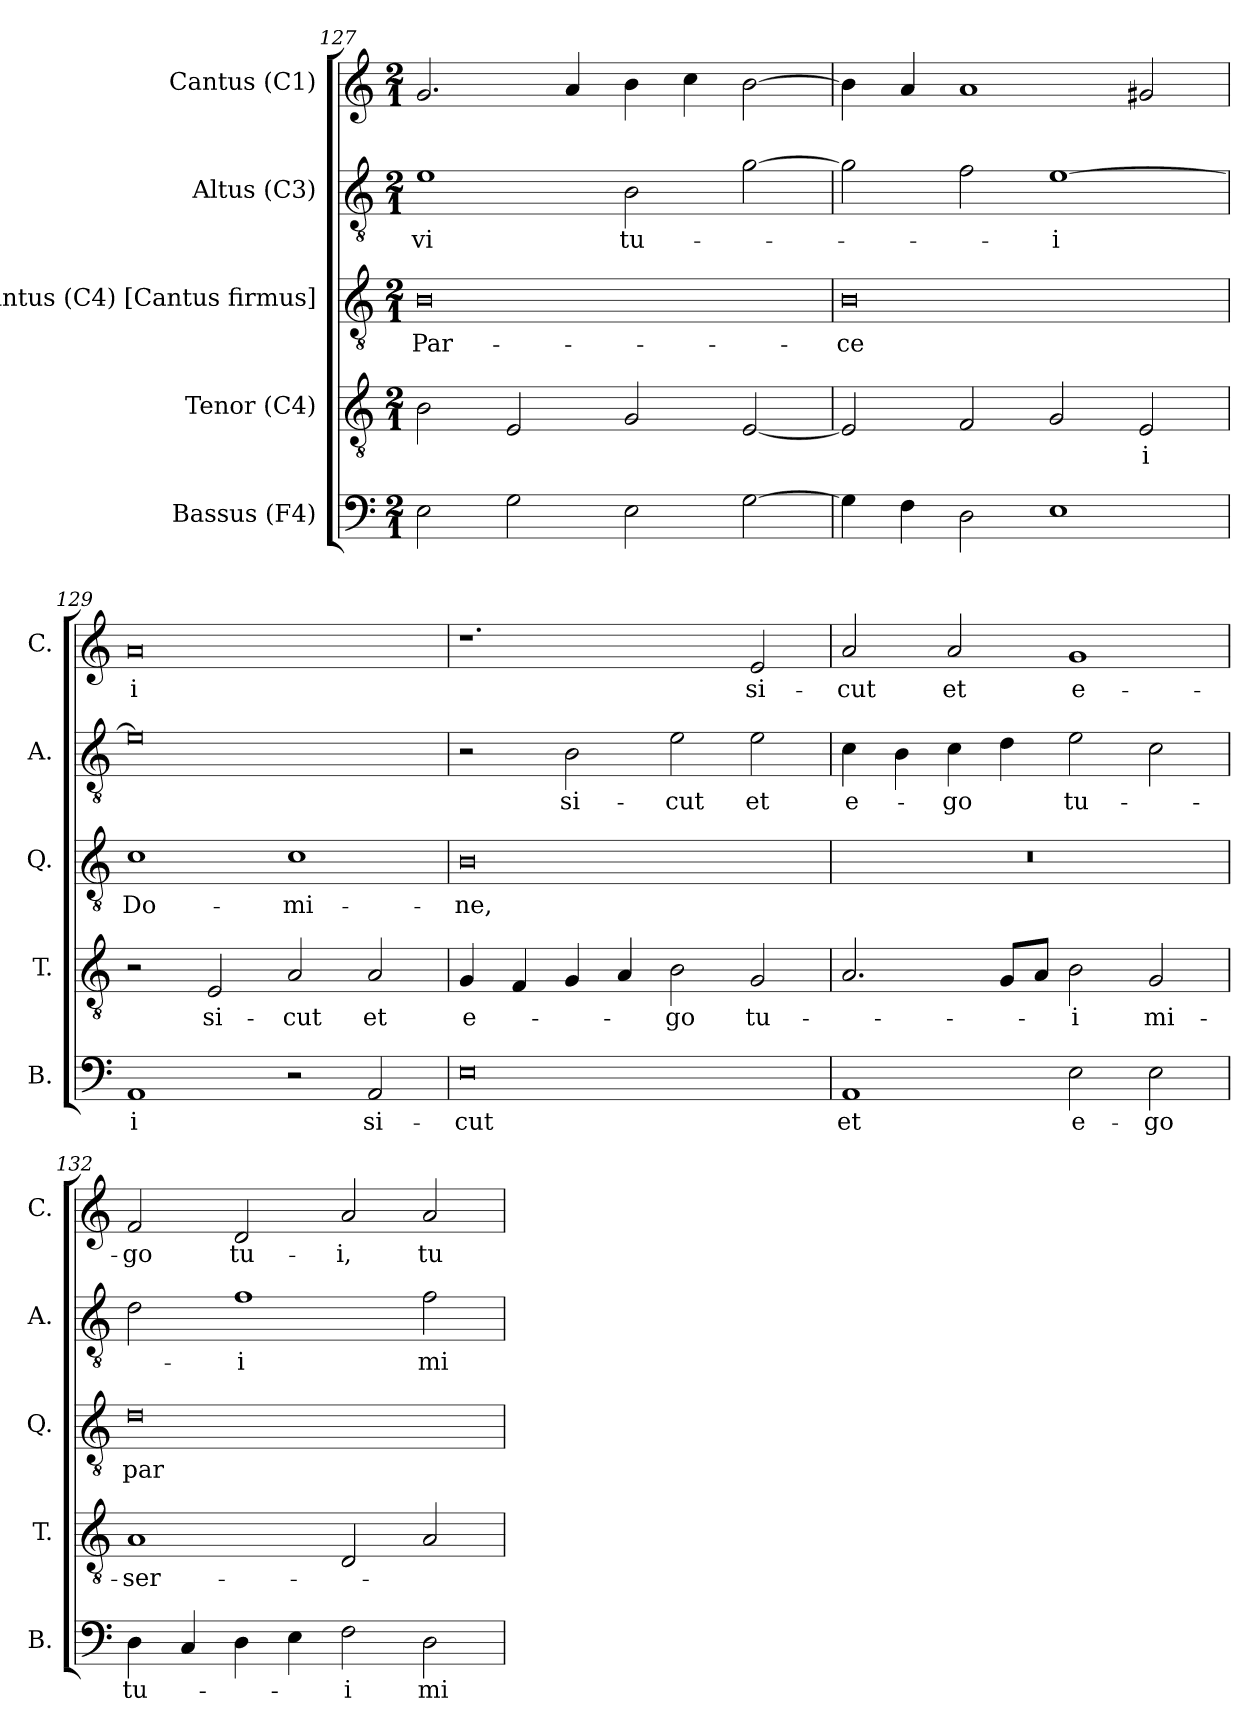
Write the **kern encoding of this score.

**kern	**text	**kern	**text	**kern	**text	**kern	**text	**kern	**text
*part5	*part5	*part4	*part4	*part3	*part3	*part2	*part2	*part1	*part1
*staff5	*staff5	*staff4	*staff4	*staff3	*staff3	*staff2	*staff2	*staff1	*staff1
*I"Bassus (F4)	*	*I"Tenor (C4)	*	*I"Quintus (C4) [Cantus firmus]	*	*I"Altus (C3)	*	*I"Cantus (C1)	*
*I'B.	*	*I'T.	*	*I'Q.	*	*I'A.	*	*I'C.	*
*clefF4	*	*clefGv2	*	*clefGv2	*	*clefGv2	*	*clefG2	*
*	*	*	*	*ITrd7c12	*	*ITrd7c12	*	*	*
*k[]	*	*k[]	*	*k[]	*	*k[]	*	*k[]	*
*C:	*	*C:	*	*C:	*	*C:	*	*C:	*
*M2/1	*	*M2/1	*	*M2/1	*	*M2/1	*	*M2/1	*
=127	=127	=127	=127	=127	=127	=127	=127	=127	=127
!	!	!	!	!	!LO:LY:b:color=#000000	!	!	!	!
!	!	!	!	!	!	!	!LO:LY:b:color=#000000	!	!
2Ei\	.	2Bi\	.	0BBi	Par-	1Ei	-vi	2.gi/	.
2Gi\	.	2Ei/	.	.	.	.	.	.	.
.	.	.	.	.	.	.	.	4ai/	.
!	!	!	!	!	!	!	!LO:LY:b:color=#000000	!	!
2Ei\	.	2Gi/	.	.	.	2BBi\	tu-	4bi\	.
.	.	.	.	.	.	.	.	4cci\	.
[2Gi\	.	[2Ei/	.	.	.	[2Gi\	.	[2bi\	.
=128	=128	=128	=128	=128	=128	=128	=128	=128	=128
!	!	!	!	!	!LO:LY:b:color=#000000	!	!	!	!
4Gi\]	.	2Ei/]	.	0BBi	-ce	2Gi\]	.	4bi\]	.
4Fi\	.	.	.	.	.	.	.	4ai/	.
2Di\	.	2Fi/	.	.	.	2Fi\	.	1ai	.
!	!	!	!	!	!	!	!LO:LY:b:color=#000000	!	!
1Ei	.	2Gi/	.	.	.	[1Ei	-i	.	.
!	!	!	!LO:LY:b:color=#000000	!	!	!	!	!	!
.	.	2Ei/	-i	.	.	.	.	2g#i/	.
=129	=129	=129	=129	=129	=129	=129	=129	=129	=129
!	!LO:LY:b:color=#000000	!	!	!	!	!	!	!	!
!	!	!	!	!	!LO:LY:b:color=#000000	!	!	!	!
!	!	!	!	!	!	!	!	!	!LO:LY:b:color=#000000
1AAi	-i	2r	.	1Ci	Do-	0Ei]	.	0ai	-i
!	!	!	!LO:LY:b:color=#000000	!	!	!	!	!	!
.	.	2Ei/	si-	.	.	.	.	.	.
!	!	!	!LO:LY:b:color=#000000	!	!	!	!	!	!
!	!	!	!	!	!LO:LY:b:color=#000000	!	!	!	!
2r	.	2Ai/	-cut	1Ci	-mi-	.	.	.	.
!	!LO:LY:b:color=#000000	!	!	!	!	!	!	!	!
!	!	!	!LO:LY:b:color=#000000	!	!	!	!	!	!
2AAi/	si-	2Ai/	et	.	.	.	.	.	.
!!LO:LB:g=z
=130	=130	=130	=130	=130	=130	=130	=130	=130	=130
!	!LO:LY:b:color=#000000	!	!	!	!	!	!	!	!
!	!	!	!LO:LY:b:color=#000000	!	!	!	!	!	!
!	!	!	!	!	!LO:LY:b:color=#000000	!	!	!	!
0Ei	-cut	4Gi/	e-	0BBi	-ne,	2r	.	1.r	.
.	.	4Fi/	.	.	.	.	.	.	.
!	!	!	!	!	!	!	!LO:LY:b:color=#000000	!	!
.	.	4Gi/	.	.	.	2BBi\	si-	.	.
.	.	4Ai/	.	.	.	.	.	.	.
!	!	!	!LO:LY:b:color=#000000	!	!	!	!	!	!
!	!	!	!	!	!	!	!LO:LY:b:color=#000000	!	!
.	.	2Bi\	-go	.	.	2Ei\	-cut	.	.
!	!	!	!LO:LY:b:color=#000000	!	!	!	!	!	!
!	!	!	!	!	!	!	!LO:LY:b:color=#000000	!	!
!	!	!	!	!	!	!	!	!	!LO:LY:b:color=#000000
.	.	2Gi/	tu-	.	.	2Ei\	et	2ei/	si-
=131	=131	=131	=131	=131	=131	=131	=131	=131	=131
!	!LO:LY:b:color=#000000	!	!	!LO:N:vis=1	!	!	!	!	!
!	!	!	!	!	!	!	!LO:LY:b:color=#000000	!	!
!	!	!	!	!	!	!	!	!	!LO:LY:b:color=#000000
1AAi	et	2.Ai/	.	0r	.	4Ci\	e-	2ai/	-cut
.	.	.	.	.	.	4BBi\	.	.	.
!	!	!	!	!	!	!	!LO:LY:b:color=#000000	!	!
!	!	!	!	!	!	!	!	!	!LO:LY:b:color=#000000
.	.	.	.	.	.	4Ci\	-go	2ai/	et
.	.	8Gi/L	.	.	.	4Di\	.	.	.
.	.	8Ai/J	.	.	.	.	.	.	.
!	!LO:LY:b:color=#000000	!	!	!	!	!	!	!	!
!	!	!	!LO:LY:b:color=#000000	!	!	!	!	!	!
!	!	!	!	!	!	!	!LO:LY:b:color=#000000	!	!
!	!	!	!	!	!	!	!	!	!LO:LY:b:color=#000000
2Ei\	e-	2Bi\	-i	.	.	2Ei\	tu-	1gi	e-
!	!LO:LY:b:color=#000000	!	!	!	!	!	!	!	!
!	!	!	!LO:LY:b:color=#000000	!	!	!	!	!	!
2Ei\	-go	2Gi/	mi-	.	.	2Ci\	.	.	.
=132	=132	=132	=132	=132	=132	=132	=132	=132	=132
!	!LO:LY:b:color=#000000	!	!	!	!	!	!	!	!
!	!	!	!LO:LY:b:color=#000000	!	!	!	!	!	!
!	!	!	!	!	!LO:LY:b:color=#000000	!	!	!	!
!	!	!	!	!	!	!	!	!	!LO:LY:b:color=#000000
4Di\	tu-	1Ai	-ser-	0Di	par-	2Di\	.	2fi/	-go
4Ci/	.	.	.	.	.	.	.	.	.
!	!	!	!	!	!	!	!LO:LY:b:color=#000000	!	!
!	!	!	!	!	!	!	!	!	!LO:LY:b:color=#000000
4Di\	.	.	.	.	.	1Fi	-i	2di/	tu-
4Ei\	.	.	.	.	.	.	.	.	.
!	!LO:LY:b:color=#000000	!	!	!	!	!	!	!	!
!	!	!	!	!	!	!	!	!	!LO:LY:b:color=#000000
2Fi\	-i	2Di/	.	.	.	.	.	2ai/	-i,
!	!LO:LY:b:color=#000000	!	!	!	!	!	!	!	!
!	!	!	!	!	!	!	!LO:LY:b:color=#000000	!	!
!	!	!	!	!	!	!	!	!	!LO:LY:b:color=#000000
2Di\	mi-	2Ai/	.	.	.	2Fi\	mi-	2ai/	tu-
=	=	=	=	=	=	=	=	=	=
*-	*-	*-	*-	*-	*-	*-	*-	*-	*-
